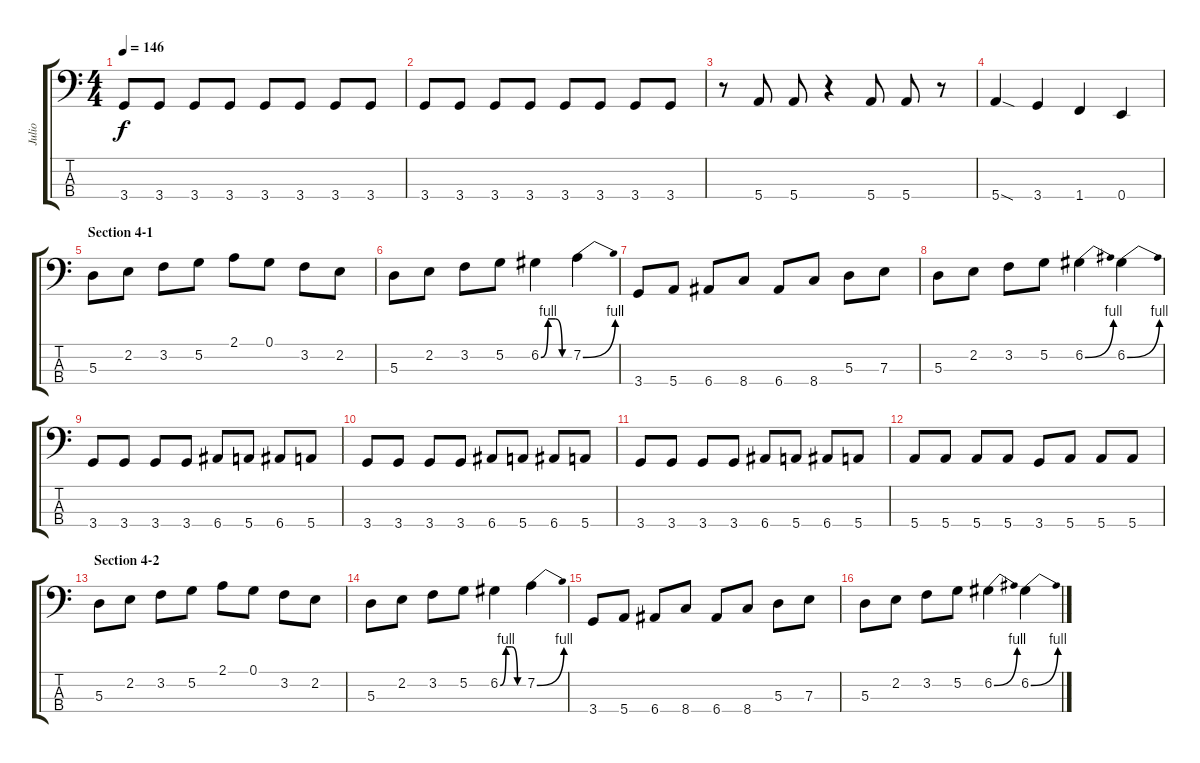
\track ("Julio" "Julio") {instrument electricbassfinger}
\staff {score tabs}
\tuning (G2 D2 A1 E1) {hide}
\ts (4 4)
\tempo 146
\clef f4
\ks c
3.4.8{dy f} 3.4.8 3.4.8 3.4.8 3.4.8 3.4.8 3.4.8 3.4.8 |
3.4.8 3.4.8 3.4.8 3.4.8 3.4.8 3.4.8 3.4.8 3.4.8 |
r.8 5.4.8 5.4.8 r.4 5.4.8 5.4.8 r.8 |
5.4{sod}.4 3.4.4 1.4.4 0.4.4 |
\section ("" "Section 4-1")
5.3.8 2.2.8 3.2.8 5.2.8 2.1.8 0.1.8 3.2.8 2.2.8 |
5.3.8 2.2.8 3.2.8 5.2.8 6.2{be (custom 0 0 15 4 30 4 45 0 60 0)}.4 7.2{be (bend 0 0 60 4)}.4 |
3.4.8 5.4.8 6.4.8 8.4.8 6.4.8 8.4.8 5.3.8 7.3.8 |
5.3.8 2.2.8 3.2.8 5.2.8 6.2{be (bend 0 0 60 4)}.4 6.2{be (bend 0 0 60 4)}.4 |
3.4.8 3.4.8 3.4.8 3.4.8 6.4.8 5.4.8 6.4.8 5.4.8 |
3.4.8 3.4.8 3.4.8 3.4.8 6.4.8 5.4.8 6.4.8 5.4.8 |
3.4.8 3.4.8 3.4.8 3.4.8 6.4.8 5.4.8 6.4.8 5.4.8 |
5.4.8 5.4.8 5.4.8 5.4.8 3.4.8 5.4.8 5.4.8 5.4.8 |
\section ("" "Section 4-2")
5.3.8 2.2.8 3.2.8 5.2.8 2.1.8 0.1.8 3.2.8 2.2.8 |
5.3.8 2.2.8 3.2.8 5.2.8 6.2{be (custom 0 0 15 4 30 4 45 0 60 0)}.4 7.2{be (bend 0 0 60 4)}.4 |
3.4.8 5.4.8 6.4.8 8.4.8 6.4.8 8.4.8 5.3.8 7.3.8 |
5.3.8 2.2.8 3.2.8 5.2.8 6.2{be (bend 0 0 60 4)}.4 6.2{be (bend 0 0 60 4)}.4
